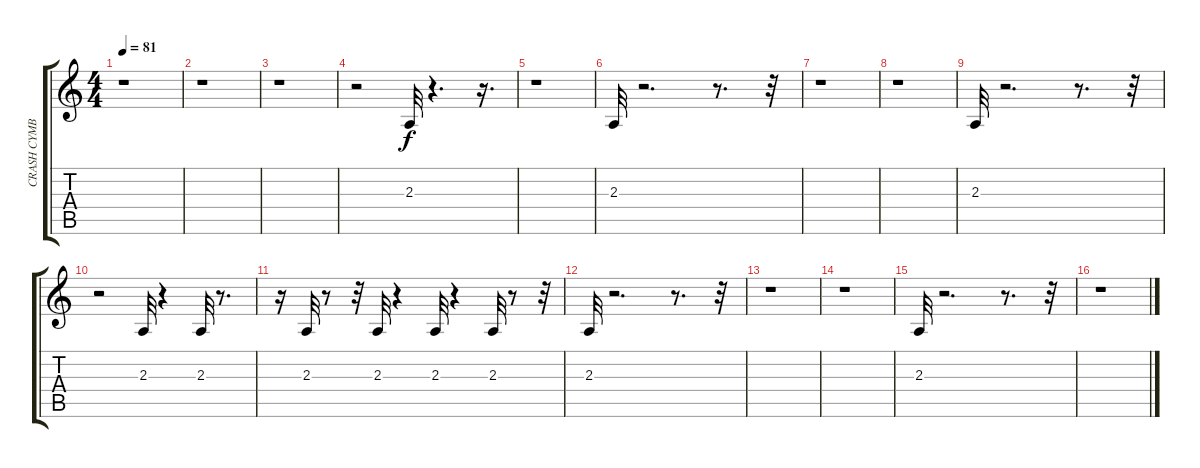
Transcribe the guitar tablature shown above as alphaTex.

\track ("CRASH CYMBAL." "CRASH CYMB") {instrument acousticgrandpiano}
\staff {score tabs}
\tuning (E4 B3 G3 D3 A2 E2) {hide}
\ts (4 4)
\tempo 81
\clef g2
\ks c
r.1{dy f} |
r.1 |
r.1 |
r.2 2.3.32 r.4{d} r.16{d} |
r.1 |
2.3.32 r.2{d} r.8{d} r.32 |
r.1 |
r.1 |
2.3.32 r.2{d} r.8{d} r.32 |
r.2 2.3.32 r.4 2.3.32 r.8{d} |
r.16 2.3.32 r.8 r.32 2.3.32 r.4 2.3.32 r.4 2.3.32 r.8 r.32 |
2.3.32 r.2{d} r.8{d} r.32 |
r.1 |
r.1 |
2.3.32 r.2{d} r.8{d} r.32 |
r.1
